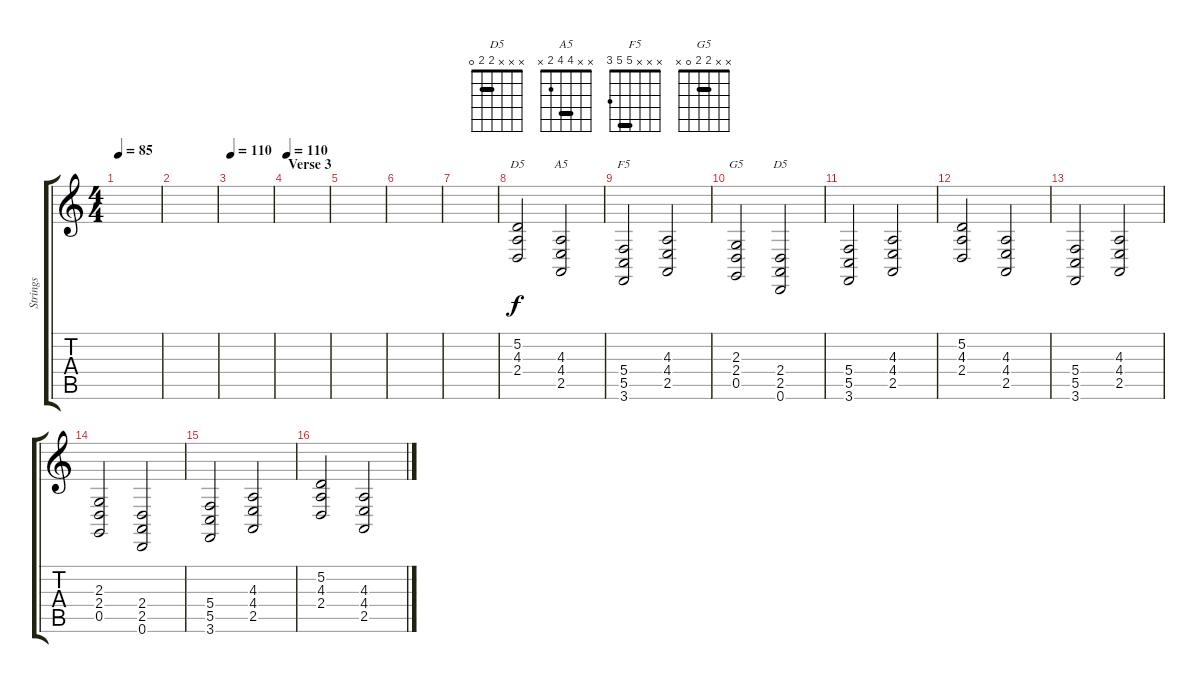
\track ("Strings" "Strings") {instrument stringensemble1}
\staff {score tabs}
\tuning (D4 A3 F3 C3 G2 D2) {hide}
\chord ("D5" x 5 4 2 x x)
\chord ("A5" x x 4 4 2 x) {barre 4}
\chord ("F5" x x x 5 5 3) {barre 5}
\chord ("G5" x x 2 2 0 x) {barre 2}
\chord ("D5" x x x 2 2 0) {barre 2}
\ts (4 4)
\tempo 85
\clef g2
\ks c
|
|
\tempo 110
|
\section ("" "Verse 3")
\tempo 110
|
|
|
|
(5.2 4.3 2.4).2{ch "D5" volume 13 balance 8} (4.3 4.4 2.5).2{ch "A5"} |
(5.4 5.5 3.6).2{ch "F5"} (4.3 4.4 2.5).2 |
(2.3 2.4 0.5).2{ch "G5"} (2.4 2.5 0.6).2{ch "D5"} |
(5.4 5.5 3.6).2 (4.3 4.4 2.5).2 |
(5.2 4.3 2.4).2 (4.3 4.4 2.5).2 |
(5.4 5.5 3.6).2 (4.3 4.4 2.5).2 |
(2.3 2.4 0.5).2 (2.4 2.5 0.6).2 |
(5.4 5.5 3.6).2 (4.3 4.4 2.5).2 |
(5.2 4.3 2.4).2 (4.3 4.4 2.5).2
